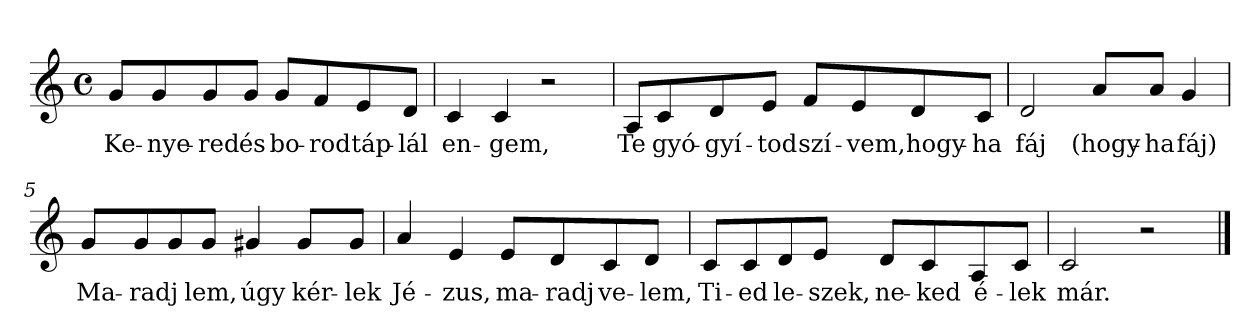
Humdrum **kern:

**kern	**text
*part1	*part1
*staff1	*staff1
*clefG2	*
*k[]	*
*C:	*
*M4/4	*
*met(c)	*
=1	=1
!	!LO:LY:b
8g/L	Ke-
!	!LO:LY:b
8g/	-nye-
!	!LO:LY:b
8g/	-red
!	!LO:LY:b
8g/J	és
!	!LO:LY:b
8g/L	bo-
!	!LO:LY:b
8f/	-rod
!	!LO:LY:b
8e/	táp-
!	!LO:LY:b
8d/J	-lál
=2	=2
!	!LO:LY:b
4c/	en-
!	!LO:LY:b
4c/	-gem,
2r	.
=3	=3
!	!LO:LY:b
8A/L	Te
!	!LO:LY:b
8c/	gyó-
!	!LO:LY:b
8d/	-gyí-
!	!LO:LY:b
8e/J	-tod
!	!LO:LY:b
8f/L	szí-
!	!LO:LY:b
8e/	-vem,
!	!LO:LY:b
8d/	hogy-
!	!LO:LY:b
8c/J	-ha
=4	=4
!	!LO:LY:b
2d/	fáj
!	!LO:LY:b
8a/L	(hogy-
!	!LO:LY:b
8a/J	-ha
!	!LO:LY:b
4g/	fáj)
!!LO:LB:g=z
=5	=5
!	!LO:LY:b
8g/L	Ma-
!	!LO:LY:b
8g/	-radj
8g/	.
!	!LO:LY:b
8g/J	lem,
!	!LO:LY:b
4g#X/	úgy
!	!LO:LY:b
8g#/L	kér-
!	!LO:LY:b
8g#/J	-lek
=6	=6
!	!LO:LY:b
4a/	Jé-
!	!LO:LY:b
4e/	-zus,
!	!LO:LY:b
8e/L	ma-
!	!LO:LY:b
8d/	-radj
!	!LO:LY:b
8c/	ve-
!	!LO:LY:b
8d/J	-lem,
=7	=7
!	!LO:LY:b
8c/L	Ti-
!	!LO:LY:b
8c/	-ed
!	!LO:LY:b
8d/	le-
!	!LO:LY:b
8e/J	-szek,
!	!LO:LY:b
8d/L	ne-
!	!LO:LY:b
8c/	-ked
!	!LO:LY:b
8A/	é-
!	!LO:LY:b
8c/J	-lek
=8	=8
!	!LO:LY:b
2c/	már.-
2r	.
==	==
*-	*-
